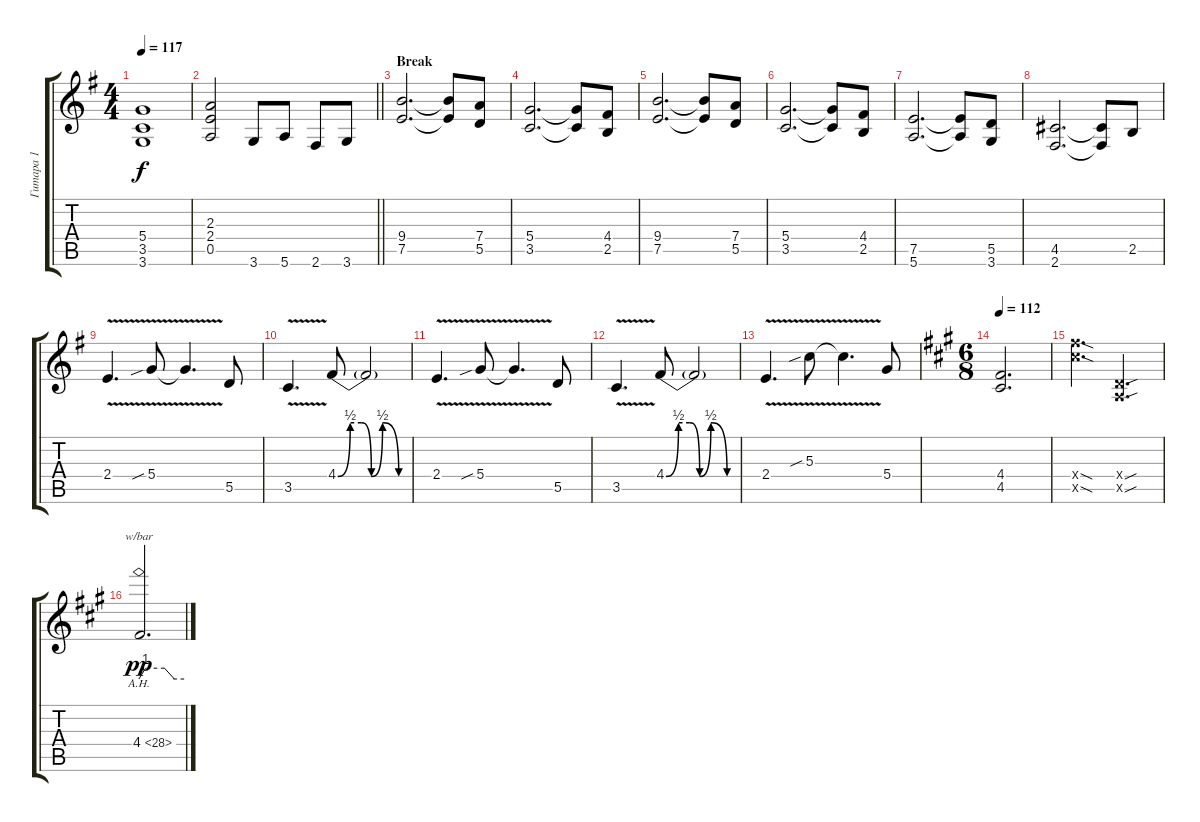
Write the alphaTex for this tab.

\track ("Гитара 1" "Гитара 1") {instrument distortionguitar}
\staff {score tabs}
\tuning (E4 B3 G3 D3 A2 E2) {hide}
\ts (4 4)
\tempo 117
\clef g2
\ks eminor
(5.4 3.5 3.6).1{dy f} |
\barLineRight lightlight
(2.3 2.4 0.5).2 3.6.8 5.6.8 2.6.8 3.6.8 |
\section ("" "Break")
(9.4 7.5).2{d} (9.4{t} 7.5{t}).8 (7.4 5.5).8 |
(5.4 3.5).2{d} (5.4{t} 3.5{t}).8 (4.4 2.5).8 |
(9.4 7.5).2{d} (9.4{t} 7.5{t}).8 (7.4 5.5).8 |
(5.4 3.5).2{d} (5.4{t} 3.5{t}).8 (4.4 2.5).8 |
(7.5 5.6).2{d} (7.5{t} 5.6{t}).8 (5.5 3.6).8 |
(4.5 2.6).2{d} (4.5{t} 2.6{t}).8 2.5.8 |
2.4{v}.4{d} 5.4{v sib}.8 5.4{t}.4{d} 5.5.8 |
3.5{v}.4{d} 4.4{be (custom 0 0 10 2 19 2 27 0 36 2 49 0 60 0)}.8 4.4{t}.2 |
2.4{v}.4{d} 5.4{v sib}.8 5.4{t}.4{d} 5.5.8 |
3.5{v}.4{d} 4.4{be (custom 0 0 10 2 19 2 27 0 36 2 49 0 60 0)}.8 4.4{t}.2 |
2.4{v}.4{d} 5.3{v sib}.8 5.3{t}.4{d} 5.4.8 |
\ts (6 8)
\tempo 112
\ks f#minor
(4.4 4.5).2{d} |
(16.4{sod x} 16.5{sod x}).4{d} (0.4{sou x} 0.5{sou x}).4{d} |
4.4{ah 24}.2{d tbe (custom default 0 0 9 4 34 4 47 0 60 0) dy pp}
